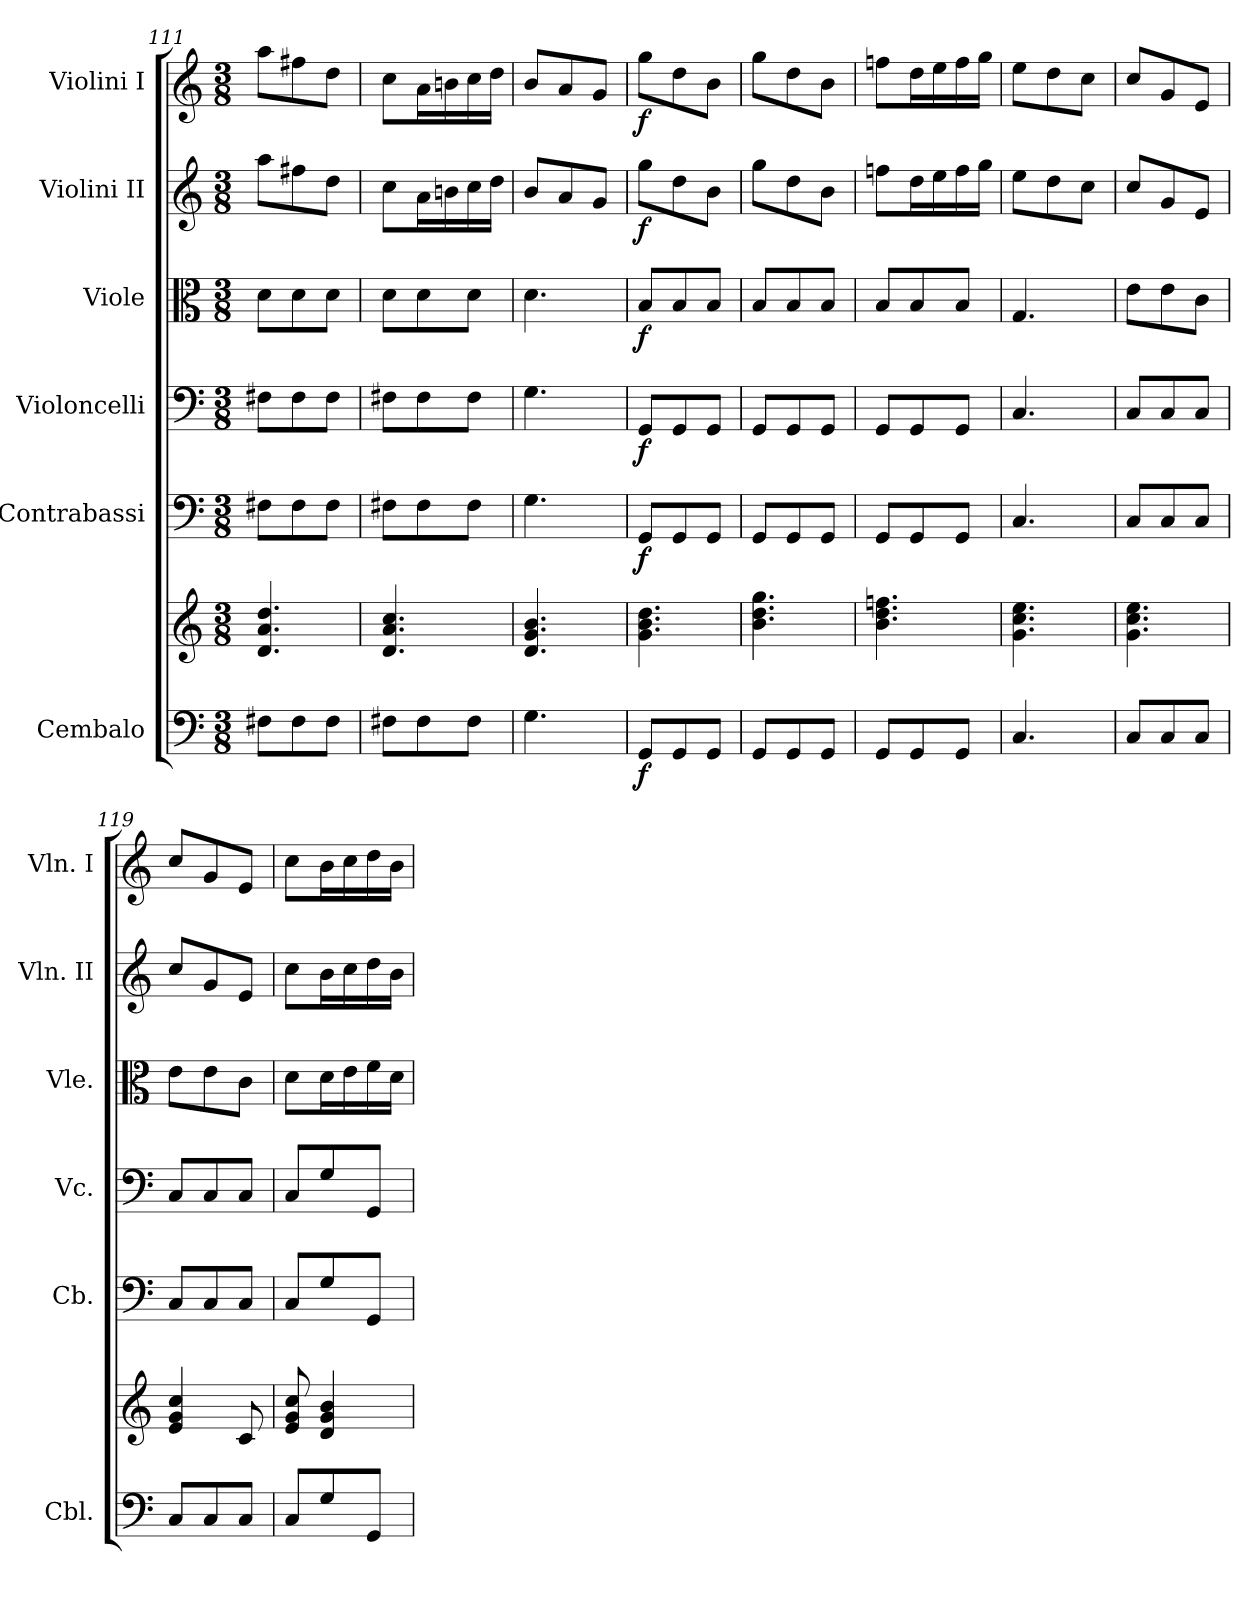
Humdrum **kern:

**kern	**kern	**dynam	**kern	**dynam	**kern	**dynam	**kern	**dynam	**kern	**dynam	**kern	**dynam
*part6	*part6	*part6	*part5	*part5	*part4	*part4	*part3	*part3	*part2	*part2	*part1	*part1
*staff7	*staff6	*staff6/7	*staff5	*staff5	*staff4	*staff4	*staff3	*staff3	*staff2	*staff2	*staff1	*staff1
*I"Cembalo	*	*	*I"Contrabassi	*	*I"Violoncelli	*	*I"Viole	*	*I"Violini II	*	*I"Violini I	*
*I'Cbl.	*	*	*I'Cb.	*	*I'Vc.	*	*I'Vle.	*	*I'Vln. II	*	*I'Vln. I	*
*clefF4	*clefG2	*	*clefF4	*	*clefF4	*	*clefC3	*	*clefG2	*	*clefG2	*
*	*	*	*ITrd7c12	*	*	*	*	*	*	*	*	*
*k[]	*k[]	*	*k[]	*	*k[]	*	*k[]	*	*k[]	*	*k[]	*
*M3/8	*M3/8	*	*M3/8	*	*M3/8	*	*M3/8	*	*M3/8	*	*M3/8	*
=111	=111	=111	=111	=111	=111	=111	=111	=111	=111	=111	=111	=111
8F#i\L	4.d/ 4.a/ 4.dd/	.	8FF#i\L	.	8F#i\L	.	8d\L	.	8aa\L	.	8aa\L	.
8F#\	.	.	8FF#\	.	8F#\	.	8d\	.	8ff#X\	.	8ff#X\	.
8F#\J	.	.	8FF#\J	.	8F#\J	.	8d\J	.	8dd\J	.	8dd\J	.
=112	=112	=112	=112	=112	=112	=112	=112	=112	=112	=112	=112	=112
8F#X\L	4.d/ 4.a/ 4.cc/	.	8FF#X\L	.	8F#X\L	.	8d\L	.	8cc\L	.	8cc\L	.
8F#\	.	.	8FF#\	.	8F#\	.	8d\	.	16a\L	.	16a\L	.
.	.	.	.	.	.	.	.	.	16bni\	.	16bni\	.
8F#\J	.	.	8FF#\J	.	8F#\J	.	8d\J	.	16cc\	.	16cc\	.
.	.	.	.	.	.	.	.	.	16dd\JJ	.	16dd\JJ	.
=113	=113	=113	=113	=113	=113	=113	=113	=113	=113	=113	=113	=113
4.G\	4.d/ 4.g/ 4.b/	.	4.GG\	.	4.G\	.	4.d\	.	8b/L	.	8b/L	.
.	.	.	.	.	.	.	.	.	8a/	.	8a/	.
.	.	.	.	.	.	.	.	.	8g/J	.	8g/J	.
=114	=114	=114	=114	=114	=114	=114	=114	=114	=114	=114	=114	=114
!	!	!LO:DY:b=2	!	!LO:DY:b	!	!LO:DY:b	!	!LO:DY:b	!	!LO:DY:b	!	!LO:DY:b
8GG/L	4.g\ 4.b\ 4.dd\	f	8GGG/L	f	8GG/L	f	8B/L	f	8gg\L	f	8gg\L	f
8GG/	.	.	8GGG/	.	8GG/	.	8B/	.	8dd\	.	8dd\	.
8GG/J	.	.	8GGG/J	.	8GG/J	.	8B/J	.	8b\J	.	8b\J	.
=115	=115	=115	=115	=115	=115	=115	=115	=115	=115	=115	=115	=115
8GG/L	4.b\ 4.dd\ 4.gg\	.	8GGG/L	.	8GG/L	.	8B/L	.	8gg\L	.	8gg\L	.
8GG/	.	.	8GGG/	.	8GG/	.	8B/	.	8dd\	.	8dd\	.
8GG/J	.	.	8GGG/J	.	8GG/J	.	8B/J	.	8b\J	.	8b\J	.
=116	=116	=116	=116	=116	=116	=116	=116	=116	=116	=116	=116	=116
8GG/L	4.b\ 4.dd\ 4.ffn\	.	8GGG/L	.	8GG/L	.	8B/L	.	8ffni\L	.	8ffni\L	.
8GG/	.	.	8GGG/	.	8GG/	.	8B/	.	16dd\L	.	16dd\L	.
.	.	.	.	.	.	.	.	.	16ee\	.	16ee\	.
8GG/J	.	.	8GGG/J	.	8GG/J	.	8B/J	.	16ff\	.	16ff\	.
.	.	.	.	.	.	.	.	.	16gg\JJ	.	16gg\JJ	.
=117	=117	=117	=117	=117	=117	=117	=117	=117	=117	=117	=117	=117
4.C/	4.g\ 4.cc\ 4.ee\	.	4.CC/	.	4.C/	.	4.G/	.	8ee\L	.	8ee\L	.
.	.	.	.	.	.	.	.	.	8dd\	.	8dd\	.
.	.	.	.	.	.	.	.	.	8cc\J	.	8cc\J	.
!!LO:PB:g=z
=118	=118	=118	=118	=118	=118	=118	=118	=118	=118	=118	=118	=118
8C/L	4.g\ 4.cc\ 4.ee\	.	8CC/L	.	8C/L	.	8e\L	.	8cc/L	.	8cc/L	.
8C/	.	.	8CC/	.	8C/	.	8e\	.	8g/	.	8g/	.
8C/J	.	.	8CC/J	.	8C/J	.	8c\J	.	8e/J	.	8e/J	.
=119	=119	=119	=119	=119	=119	=119	=119	=119	=119	=119	=119	=119
8C/L	4e/ 4g/ 4cc/	.	8CC/L	.	8C/L	.	8e\L	.	8cc/L	.	8cc/L	.
8C/	.	.	8CC/	.	8C/	.	8e\	.	8g/	.	8g/	.
8C/J	8c/	.	8CC/J	.	8C/J	.	8c\J	.	8e/J	.	8e/J	.
=120	=120	=120	=120	=120	=120	=120	=120	=120	=120	=120	=120	=120
8C/L	8e/ 8g/ 8cc/	.	8CC/L	.	8C/L	.	8d\L	.	8cc\L	.	8cc\L	.
8G/	4d/ 4g/ 4b/	.	8GG/	.	8G/	.	16d\L	.	16b\L	.	16b\L	.
.	.	.	.	.	.	.	16e\	.	16cc\	.	16cc\	.
8GG/J	.	.	8GGG/J	.	8GG/J	.	16f\	.	16dd\	.	16dd\	.
.	.	.	.	.	.	.	16d\JJ	.	16b\JJ	.	16b\JJ	.
=	=	=	=	=	=	=	=	=	=	=	=	=
*-	*-	*-	*-	*-	*-	*-	*-	*-	*-	*-	*-	*-
